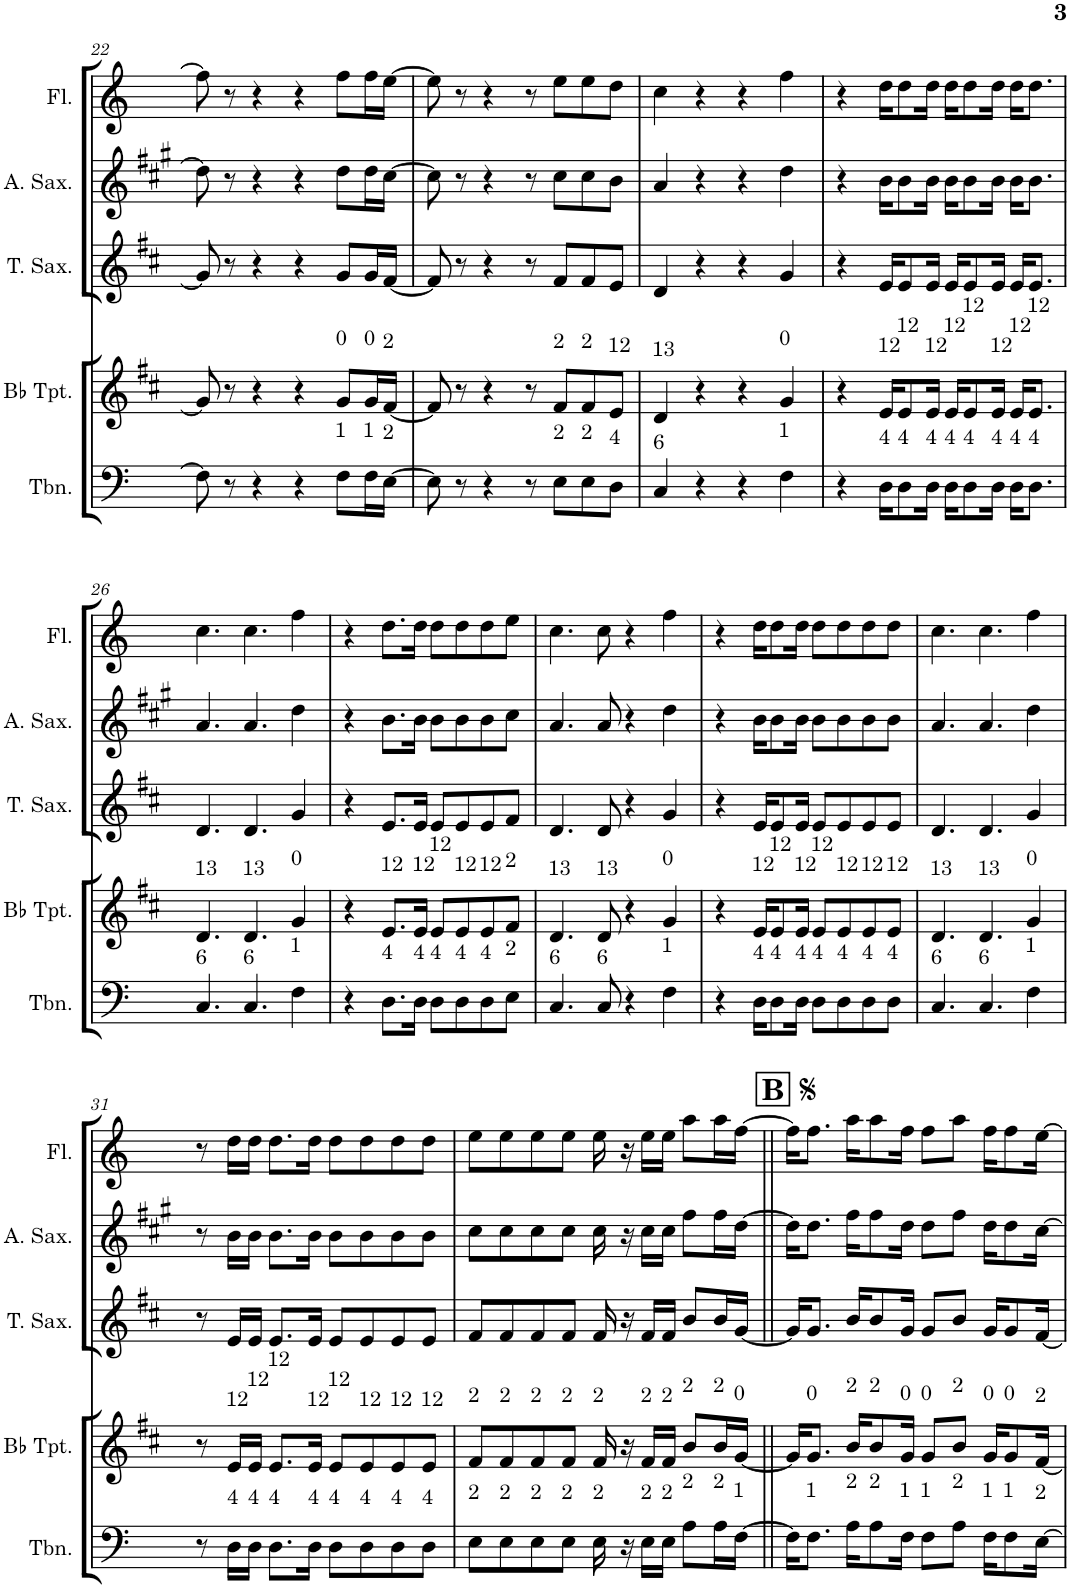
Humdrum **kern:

**kern	**kern	**kern	**kern	**kern
*part5	*part4	*part3	*part2	*part1
*staff5	*staff4	*staff3	*staff2	*staff1
*I"Trombone	*I"Bb Trumpet	*I"Tenor Saxophone	*I"Alto Saxophone	*I"Flute
*I'Tbn.	*I'Bb Tpt.	*I'T. Sax.	*I'A. Sax.	*I'Fl.
!!LO:PB:g=z
*clefF4	*clefG2	*clefG2	*clefG2	*clefG2
*	*Trd1c2	*Trd8c14	*Trd5c9	*
*k[]	*k[f#c#]	*k[f#c#]	*k[f#c#g#]	*k[]
*M4/4	*M4/4	*M4/4	*M4/4	*M4/4
=22	=22	=22	=22	=22
8F\]	8g/]	8g/]	8dd\]	8ff\]
8r	8r	8r	8r	8r
4r	4r	4r	4r	4r
4r	4r	4r	4r	4r
!	!LO:TX:a:t=0	!	!	!
!LO:TX:a:t=1	!	!	!	!
8F\L	8g/L	8g/L	8dd\L	8ff\L
!	!LO:TX:a:t=0	!	!	!
!LO:TX:a:t=1	!	!	!	!
16F\L	16g/L	16g/L	16dd\L	16ff\L
!	!LO:TX:a:t=2	!	!	!
!LO:TX:a:t=2	!	!	!	!
[16E\JJ	[16f#/JJ	[16f#/JJ	[16cc#\JJ	[16ee\JJ
=23	=23	=23	=23	=23
8E\]	8f#/]	8f#/]	8cc#\]	8ee\]
8r	8r	8r	8r	8r
4r	4r	4r	4r	4r
8r	8r	8r	8r	8r
!	!LO:TX:a:t=2	!	!	!
!LO:TX:a:t=2	!	!	!	!
8E\L	8f#/L	8f#/L	8cc#\L	8ee\L
!	!LO:TX:a:t=2	!	!	!
!LO:TX:a:t=2	!	!	!	!
8E\	8f#/	8f#/	8cc#\	8ee\
!	!LO:TX:a:t=12	!	!	!
!LO:TX:a:t=4	!	!	!	!
8D\J	8e/J	8e/J	8b\J	8dd\J
=24	=24	=24	=24	=24
!	!LO:TX:a:t=13	!	!	!
!LO:TX:a:t=6	!	!	!	!
4C/	4d/	4d/	4a/	4cc\
4r	4r	4r	4r	4r
4r	4r	4r	4r	4r
!	!LO:TX:a:t=0	!	!	!
!LO:TX:a:t=1	!	!	!	!
4F\	4g/	4g/	4dd\	4ff\
=25	=25	=25	=25	=25
4r	4r	4r	4r	4r
!	!LO:TX:a:t=12	!	!	!
!LO:TX:a:t=4	!	!	!	!
16D\KL	16e/KL	16e/KL	16b\KL	16dd\KL
!	!LO:TX:a:t=12	!	!	!
!LO:TX:a:t=4	!	!	!	!
8D\	8e/	8e/	8b\	8dd\
!	!LO:TX:a:t=12	!	!	!
!LO:TX:a:t=4	!	!	!	!
16D\Jk	16e/Jk	16e/Jk	16b\Jk	16dd\Jk
!	!LO:TX:a:t=12	!	!	!
!LO:TX:a:t=4	!	!	!	!
16D\KL	16e/KL	16e/KL	16b\KL	16dd\KL
!	!LO:TX:a:t=12	!	!	!
!LO:TX:a:t=4	!	!	!	!
8D\	8e/	8e/	8b\	8dd\
!	!LO:TX:a:t=12	!	!	!
!LO:TX:a:t=4	!	!	!	!
16D\Jk	16e/Jk	16e/Jk	16b\Jk	16dd\Jk
!	!LO:TX:a:t=12	!	!	!
!LO:TX:a:t=4	!	!	!	!
16D\KL	16e/KL	16e/KL	16b\KL	16dd\KL
!	!LO:TX:a:t=12	!	!	!
!LO:TX:a:t=4	!	!	!	!
8.D\J	8.e/J	8.e/J	8.b\J	8.dd\J
!!LO:LB:g=z
=26	=26	=26	=26	=26
!	!LO:TX:a:t=13	!	!	!
!LO:TX:a:t=6	!	!	!	!
4.C/	4.d/	4.d/	4.a/	4.cc\
!	!LO:TX:a:t=13	!	!	!
!LO:TX:a:t=6	!	!	!	!
4.C/	4.d/	4.d/	4.a/	4.cc\
!	!LO:TX:a:t=0	!	!	!
!LO:TX:a:t=1	!	!	!	!
4F\	4g/	4g/	4dd\	4ff\
=27	=27	=27	=27	=27
4r	4r	4r	4r	4r
!	!LO:TX:a:t=12	!	!	!
!LO:TX:a:t=4	!	!	!	!
8.D\L	8.e/L	8.e/L	8.b\L	8.dd\L
!	!LO:TX:a:t=12	!	!	!
!LO:TX:a:t=4	!	!	!	!
16D\Jk	16e/Jk	16e/Jk	16b\Jk	16dd\Jk
!	!LO:TX:a:t=12	!	!	!
!LO:TX:a:t=4	!	!	!	!
8D\L	8e/L	8e/L	8b\L	8dd\L
!	!LO:TX:a:t=12	!	!	!
!LO:TX:a:t=4	!	!	!	!
8D\	8e/	8e/	8b\	8dd\
!	!LO:TX:a:t=12	!	!	!
!LO:TX:a:t=4	!	!	!	!
8D\	8e/	8e/	8b\	8dd\
!	!LO:TX:a:t=2	!	!	!
!LO:TX:a:t=2	!	!	!	!
8E\J	8f#/J	8f#/J	8cc#\J	8ee\J
=28	=28	=28	=28	=28
!	!LO:TX:a:t=13	!	!	!
!LO:TX:a:t=6	!	!	!	!
4.C/	4.d/	4.d/	4.a/	4.cc\
!	!LO:TX:a:t=13	!	!	!
!LO:TX:a:t=6	!	!	!	!
8C/	8d/	8d/	8a/	8cc\
4r	4r	4r	4r	4r
!	!LO:TX:a:t=0	!	!	!
!LO:TX:a:t=1	!	!	!	!
4F\	4g/	4g/	4dd\	4ff\
=29	=29	=29	=29	=29
4r	4r	4r	4r	4r
!	!LO:TX:a:t=12	!	!	!
!LO:TX:a:t=4	!	!	!	!
16D\KL	16e/KL	16e/KL	16b\KL	16dd\KL
!	!LO:TX:a:t=12	!	!	!
!LO:TX:a:t=4	!	!	!	!
8D\	8e/	8e/	8b\	8dd\
!	!LO:TX:a:t=12	!	!	!
!LO:TX:a:t=4	!	!	!	!
16D\Jk	16e/Jk	16e/Jk	16b\Jk	16dd\Jk
!	!LO:TX:a:t=12	!	!	!
!LO:TX:a:t=4	!	!	!	!
8D\L	8e/L	8e/L	8b\L	8dd\L
!	!LO:TX:a:t=12	!	!	!
!LO:TX:a:t=4	!	!	!	!
8D\	8e/	8e/	8b\	8dd\
!	!LO:TX:a:t=12	!	!	!
!LO:TX:a:t=4	!	!	!	!
8D\	8e/	8e/	8b\	8dd\
!	!LO:TX:a:t=12	!	!	!
!LO:TX:a:t=4	!	!	!	!
8D\J	8e/J	8e/J	8b\J	8dd\J
=30	=30	=30	=30	=30
!	!LO:TX:a:t=13	!	!	!
!LO:TX:a:t=6	!	!	!	!
4.C/	4.d/	4.d/	4.a/	4.cc\
!	!LO:TX:a:t=13	!	!	!
!LO:TX:a:t=6	!	!	!	!
4.C/	4.d/	4.d/	4.a/	4.cc\
!	!LO:TX:a:t=0	!	!	!
!LO:TX:a:t=1	!	!	!	!
4F\	4g/	4g/	4dd\	4ff\
!!LO:LB:g=z
=31	=31	=31	=31	=31
8r	8r	8r	8r	8r
!	!LO:TX:a:t=12	!	!	!
!LO:TX:a:t=4	!	!	!	!
16D\LL	16e/LL	16e/LL	16b\LL	16dd\LL
!	!LO:TX:a:t=12	!	!	!
!LO:TX:a:t=4	!	!	!	!
16D\JJ	16e/JJ	16e/JJ	16b\JJ	16dd\JJ
!	!LO:TX:a:t=12	!	!	!
!LO:TX:a:t=4	!	!	!	!
8.D\L	8.e/L	8.e/L	8.b\L	8.dd\L
!	!LO:TX:a:t=12	!	!	!
!LO:TX:a:t=4	!	!	!	!
16D\Jk	16e/Jk	16e/Jk	16b\Jk	16dd\Jk
!	!LO:TX:a:t=12	!	!	!
!LO:TX:a:t=4	!	!	!	!
8D\L	8e/L	8e/L	8b\L	8dd\L
!	!LO:TX:a:t=12	!	!	!
!LO:TX:a:t=4	!	!	!	!
8D\	8e/	8e/	8b\	8dd\
!	!LO:TX:a:t=12	!	!	!
!LO:TX:a:t=4	!	!	!	!
8D\	8e/	8e/	8b\	8dd\
!	!LO:TX:a:t=12	!	!	!
!LO:TX:a:t=4	!	!	!	!
8D\J	8e/J	8e/J	8b\J	8dd\J
=32	=32	=32	=32	=32
!	!LO:TX:a:t=2	!	!	!
!LO:TX:a:t=2	!	!	!	!
8E\L	8f#/L	8f#/L	8cc#\L	8ee\L
!	!LO:TX:a:t=2	!	!	!
!LO:TX:a:t=2	!	!	!	!
8E\	8f#/	8f#/	8cc#\	8ee\
!	!LO:TX:a:t=2	!	!	!
!LO:TX:a:t=2	!	!	!	!
8E\	8f#/	8f#/	8cc#\	8ee\
!	!LO:TX:a:t=2	!	!	!
!LO:TX:a:t=2	!	!	!	!
8E\J	8f#/J	8f#/J	8cc#\J	8ee\J
!	!LO:TX:a:t=2	!	!	!
!LO:TX:a:t=2	!	!	!	!
16E\	16f#/	16f#/	16cc#\	16ee\
16r	16r	16r	16r	16r
!	!LO:TX:a:t=2	!	!	!
!LO:TX:a:t=2	!	!	!	!
16E\LL	16f#/LL	16f#/LL	16cc#\LL	16ee\LL
!	!LO:TX:a:t=2	!	!	!
!LO:TX:a:t=2	!	!	!	!
16E\JJ	16f#/JJ	16f#/JJ	16cc#\JJ	16ee\JJ
!	!LO:TX:a:t=2	!	!	!
!LO:TX:a:t=2	!	!	!	!
8A\L	8b/L	8b/L	8ff#\L	8aa\L
!	!LO:TX:a:t=2	!	!	!
!LO:TX:a:t=2	!	!	!	!
16A\L	16b/L	16b/L	16ff#\L	16aa\L
!	!LO:TX:a:t=0	!	!	!
!LO:TX:a:t=1	!	!	!	!
[16F\JJ	[16g/JJ	[16g/JJ	[16dd\JJ	[16ff\JJ
!!LO:REH:place=s1:a:B:cj:fs=14:t=B
=33||	=33||	=33||	=33||	=33||
16F\KL]	16g/KL]	16g/KL]	16dd\KL]	16ff\KL]
!	!LO:TX:a:t=0	!	!	!
!LO:TX:a:t=1	!	!	!	!
8.F\J	8.g/J	8.g/J	8.dd\J	8.ff\J
!	!LO:TX:a:t=2	!	!	!
!LO:TX:a:t=2	!	!	!	!
16A\KL	16b/KL	16b/KL	16ff#\KL	16aa\KL
!	!LO:TX:a:t=2	!	!	!
!LO:TX:a:t=2	!	!	!	!
8A\	8b/	8b/	8ff#\	8aa\
!	!LO:TX:a:t=0	!	!	!
!LO:TX:a:t=1	!	!	!	!
16F\Jk	16g/Jk	16g/Jk	16dd\Jk	16ff\Jk
!	!LO:TX:a:t=0	!	!	!
!LO:TX:a:t=1	!	!	!	!
8F\L	8g/L	8g/L	8dd\L	8ff\L
!	!LO:TX:a:t=2	!	!	!
!LO:TX:a:t=2	!	!	!	!
8A\J	8b/J	8b/J	8ff#\J	8aa\J
!	!LO:TX:a:t=0	!	!	!
!LO:TX:a:t=1	!	!	!	!
16F\KL	16g/KL	16g/KL	16dd\KL	16ff\KL
!	!LO:TX:a:t=0	!	!	!
!LO:TX:a:t=1	!	!	!	!
8F\	8g/	8g/	8dd\	8ff\
!	!LO:TX:a:t=2	!	!	!
!LO:TX:a:t=2	!	!	!	!
[16E\Jk	[16f#/Jk	[16f#/Jk	[16cc#\Jk	[16ee\Jk
=	=	=	=	=
*-	*-	*-	*-	*-
